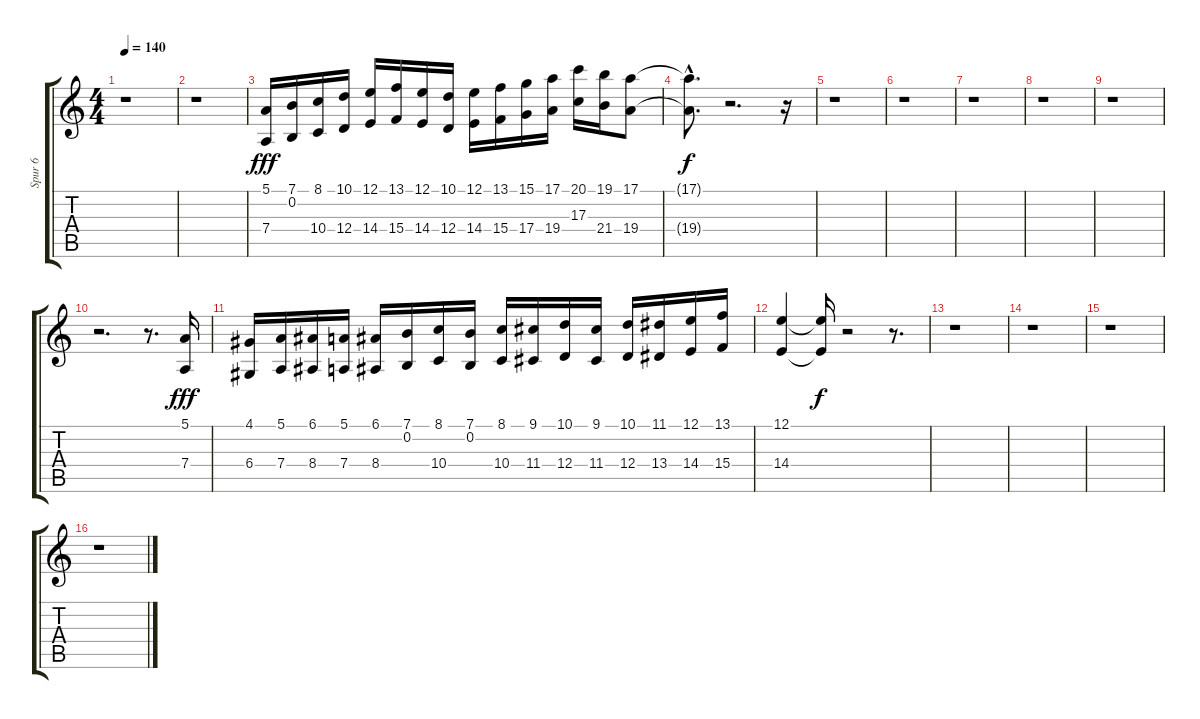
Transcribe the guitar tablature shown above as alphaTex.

\track ("Spur 6" "Spur 6") {instrument brightacousticpiano}
\staff {score tabs}
\tuning (E4 B3 G3 D3 A2 E2) {hide}
\ts (4 4)
\tempo 140
\clef g2
\ks c
r.1{dy f} |
r.1 |
(5.1 7.4).16{dy fff} (7.1 0.2).16 (8.1 10.4).16 (10.1 12.4).16 (12.1 14.4).16 (13.1 15.4).16 (12.1 14.4).16 (10.1 12.4).16 (12.1 14.4).16 (13.1 15.4).16 (15.1 17.4).16 (17.1 19.4).16 (20.1 17.3).16 (19.1 21.4).16 (17.1 19.4).8 |
(17.1{hac t} 19.4{hac t}).8{d dy f} r.2{d} r.16 |
r.1 |
r.1 |
r.1 |
r.1 |
r.1 |
r.2{d} r.8{d} (5.1 7.4).16{dy fff} |
(4.1 6.4).16 (5.1 7.4).16 (6.1 8.4).16 (5.1 7.4).16 (6.1 8.4).16 (7.1 0.2).16 (8.1 10.4).16 (7.1 0.2).16 (8.1 10.4).16 (9.1 11.4).16 (10.1 12.4).16 (9.1 11.4).16 (10.1 12.4).16 (11.1 13.4).16 (12.1 14.4).16 (13.1 15.4).16 |
(12.1 14.4).4 (12.1{t} 14.4{t}).16{dy f} r.2 r.8{d} |
r.1 |
r.1 |
r.1 |
r.1
